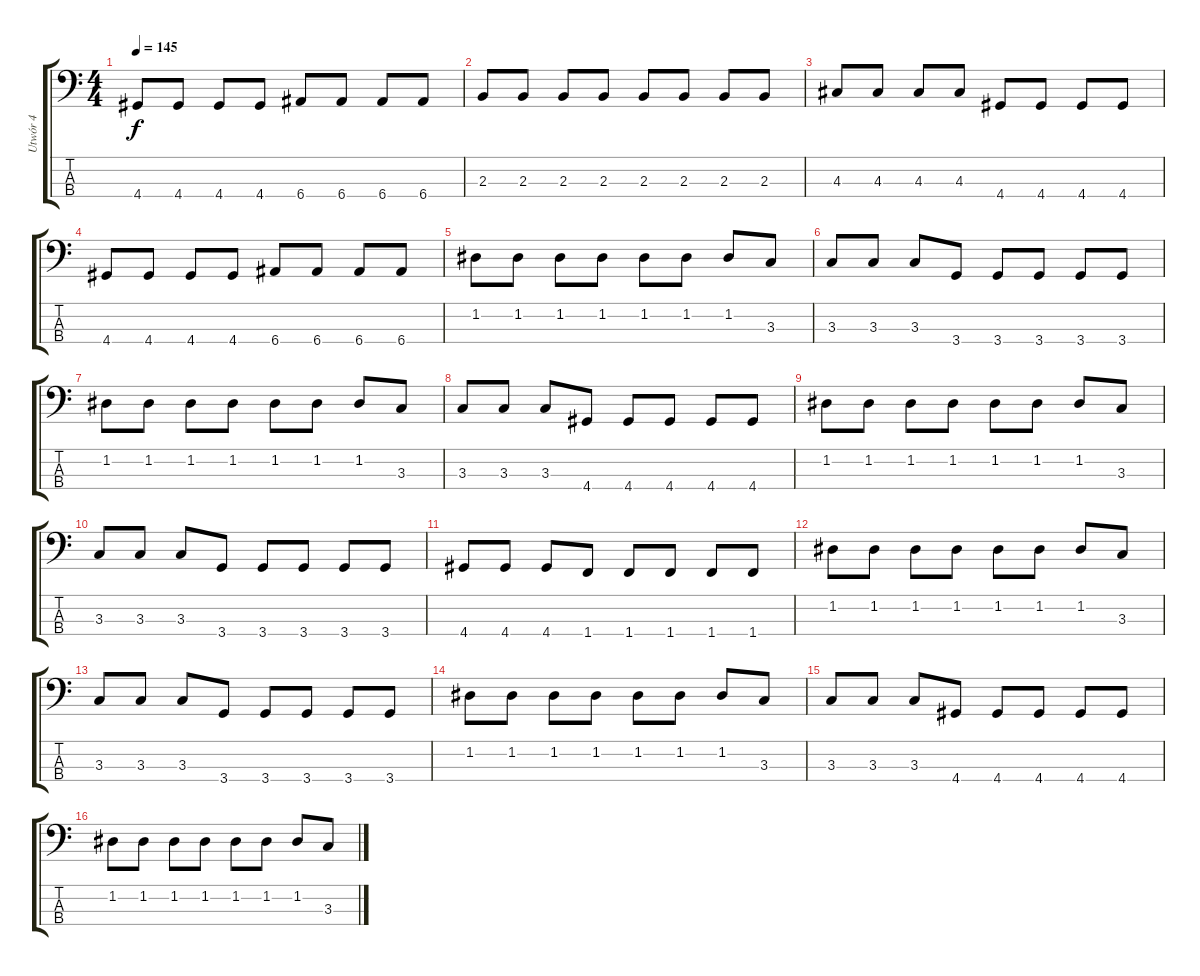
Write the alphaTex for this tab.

\track ("Utwór 4" "Utwór 4") {instrument electricbassfinger}
\staff {score tabs}
\tuning (G2 D2 A1 E1) {hide}
\ts (4 4)
\tempo 145
\clef f4
\ks c
4.4.8{dy f} 4.4.8 4.4.8 4.4.8 6.4.8 6.4.8 6.4.8 6.4.8 |
2.3.8 2.3.8 2.3.8 2.3.8 2.3.8 2.3.8 2.3.8 2.3.8 |
4.3.8 4.3.8 4.3.8 4.3.8 4.4.8 4.4.8 4.4.8 4.4.8 |
4.4.8 4.4.8 4.4.8 4.4.8 6.4.8 6.4.8 6.4.8 6.4.8 |
1.2.8 1.2.8 1.2.8 1.2.8 1.2.8 1.2.8 1.2.8 3.3.8 |
3.3.8 3.3.8 3.3.8 3.4.8 3.4.8 3.4.8 3.4.8 3.4.8 |
1.2.8 1.2.8 1.2.8 1.2.8 1.2.8 1.2.8 1.2.8 3.3.8 |
3.3.8 3.3.8 3.3.8 4.4.8 4.4.8 4.4.8 4.4.8 4.4.8 |
1.2.8 1.2.8 1.2.8 1.2.8 1.2.8 1.2.8 1.2.8 3.3.8 |
3.3.8 3.3.8 3.3.8 3.4.8 3.4.8 3.4.8 3.4.8 3.4.8 |
4.4.8 4.4.8 4.4.8 1.4.8 1.4.8 1.4.8 1.4.8 1.4.8 |
1.2.8 1.2.8 1.2.8 1.2.8 1.2.8 1.2.8 1.2.8 3.3.8 |
3.3.8 3.3.8 3.3.8 3.4.8 3.4.8 3.4.8 3.4.8 3.4.8 |
1.2.8 1.2.8 1.2.8 1.2.8 1.2.8 1.2.8 1.2.8 3.3.8 |
3.3.8 3.3.8 3.3.8 4.4.8 4.4.8 4.4.8 4.4.8 4.4.8 |
1.2.8 1.2.8 1.2.8 1.2.8 1.2.8 1.2.8 1.2.8 3.3.8
